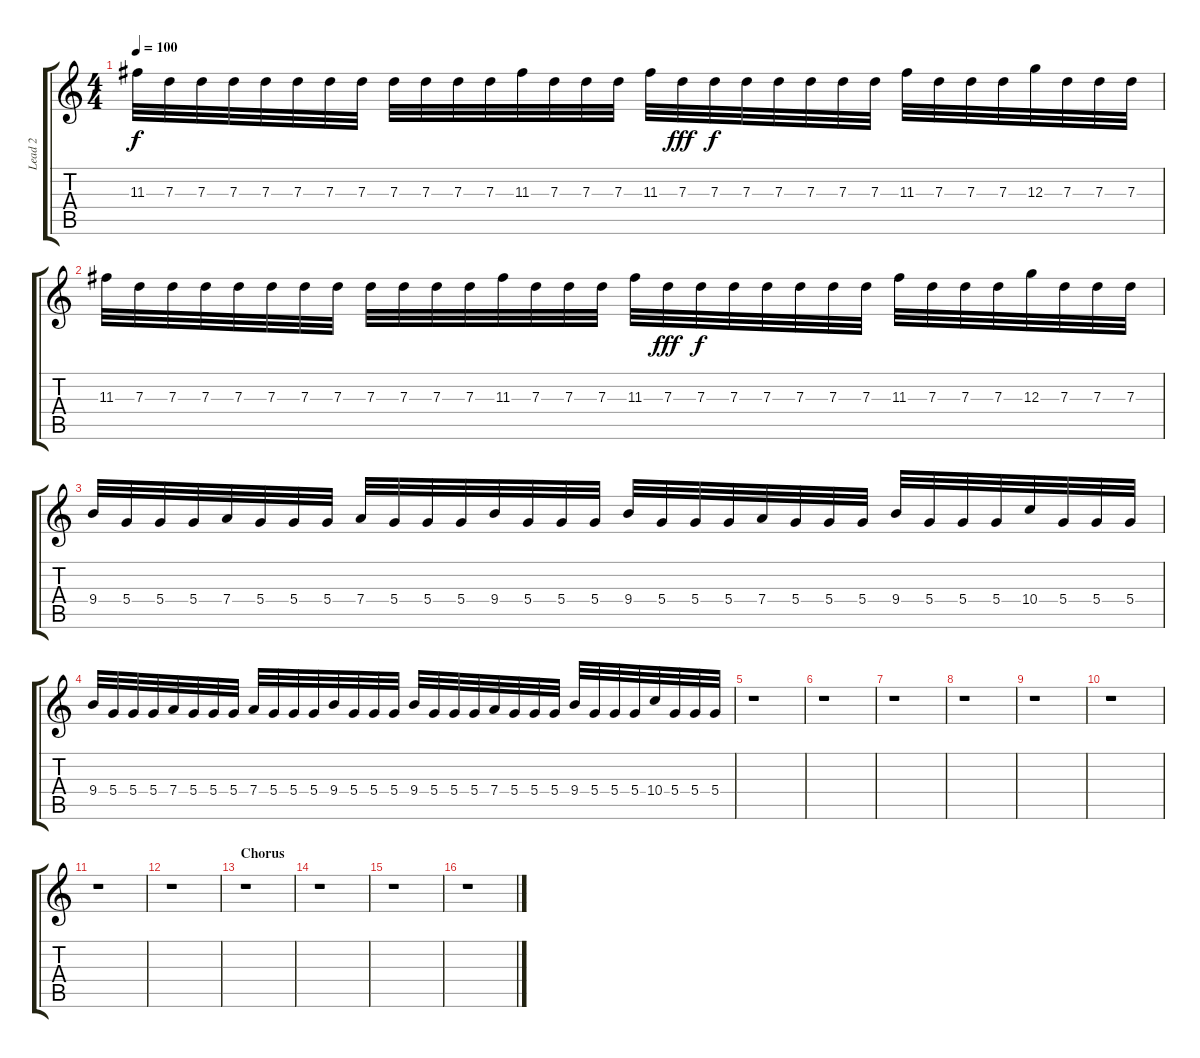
\track ("Lead 2" "Lead 2") {instrument distortionguitar}
\staff {score tabs}
\tuning (E4 B3 G3 D3 A2 E2) {hide}
\ts (4 4)
\section ("" "")
\tempo 100
\clef g2
\ks c
11.3.32{dy f volume 12} 7.3.32 7.3.32 7.3.32 7.3.32 7.3.32 7.3.32 7.3.32 7.3.32 7.3.32 7.3.32 7.3.32 11.3.32 7.3.32 7.3.32 7.3.32 11.3.32 7.3.32{dy fff} 7.3.32{dy f} 7.3.32 7.3.32 7.3.32 7.3.32 7.3.32 11.3.32 7.3.32 7.3.32 7.3.32 12.3.32 7.3.32 7.3.32 7.3.32 |
11.3.32{volume 12} 7.3.32 7.3.32 7.3.32 7.3.32 7.3.32 7.3.32 7.3.32 7.3.32 7.3.32 7.3.32 7.3.32 11.3.32 7.3.32 7.3.32 7.3.32 11.3.32 7.3.32{dy fff} 7.3.32{dy f} 7.3.32 7.3.32 7.3.32 7.3.32 7.3.32 11.3.32 7.3.32 7.3.32 7.3.32 12.3.32 7.3.32 7.3.32 7.3.32 |
9.4.32 5.4.32 5.4.32 5.4.32 7.4.32 5.4.32 5.4.32 5.4.32 7.4.32 5.4.32 5.4.32 5.4.32 9.4.32 5.4.32 5.4.32 5.4.32 9.4.32 5.4.32 5.4.32 5.4.32 7.4.32 5.4.32 5.4.32 5.4.32 9.4.32 5.4.32 5.4.32 5.4.32 10.4.32 5.4.32 5.4.32 5.4.32 |
9.4.32 5.4.32 5.4.32 5.4.32 7.4.32 5.4.32 5.4.32 5.4.32 7.4.32 5.4.32 5.4.32 5.4.32 9.4.32 5.4.32 5.4.32 5.4.32 9.4.32 5.4.32 5.4.32 5.4.32 7.4.32 5.4.32 5.4.32 5.4.32 9.4.32 5.4.32 5.4.32 5.4.32 10.4.32 5.4.32 5.4.32 5.4.32 |
\section ("" "")
r.1 |
r.1 |
r.1 |
r.1 |
r.1 |
r.1 |
r.1 |
r.1 |
\section ("" "Chorus")
r.1 |
r.1 |
r.1 |
r.1
